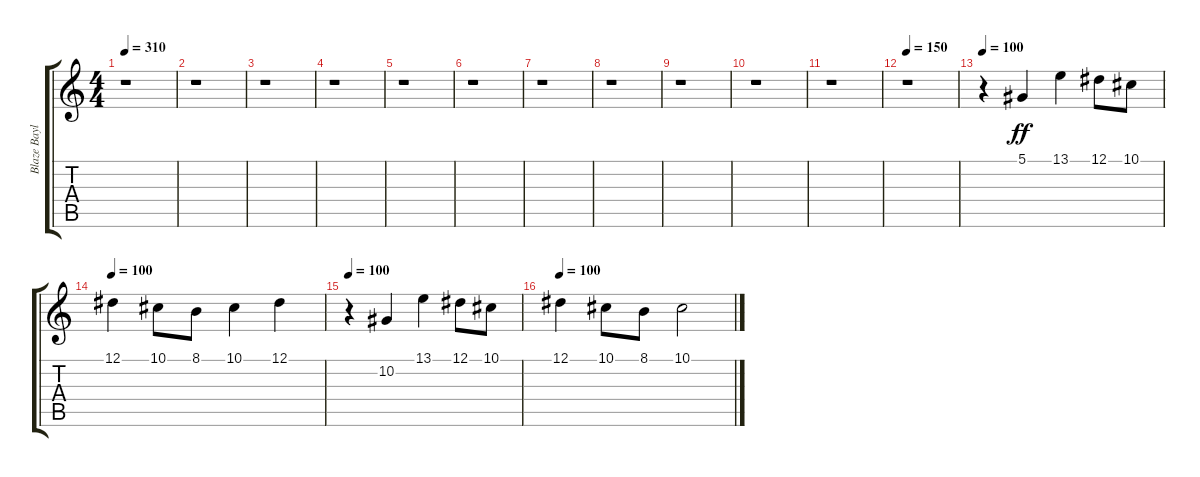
\track ("Blaze Bayley" "Blaze Bayl") {instrument choiraahs}
\staff {score tabs}
\tuning (Eb4 Bb3 Gb3 Db3 Ab2 Eb2) {hide}
\ts (4 4)
\tempo 310
\clef g2
\ks c
r.1{dy ff} |
r.1 |
r.1 |
r.1 |
r.1 |
r.1 |
r.1 |
r.1 |
r.1 |
r.1 |
r.1 |
\tempo 150
r.1 |
\tempo 100
r.4 5.1.4 13.1.4 12.1.8 10.1.8 |
\tempo 100
12.1.4 10.1.8 8.1.8 10.1.4 12.1.4 |
\tempo 100
r.4 10.2.4 13.1.4 12.1.8 10.1.8 |
\tempo 100
12.1.4 10.1.8 8.1.8 10.1.2
